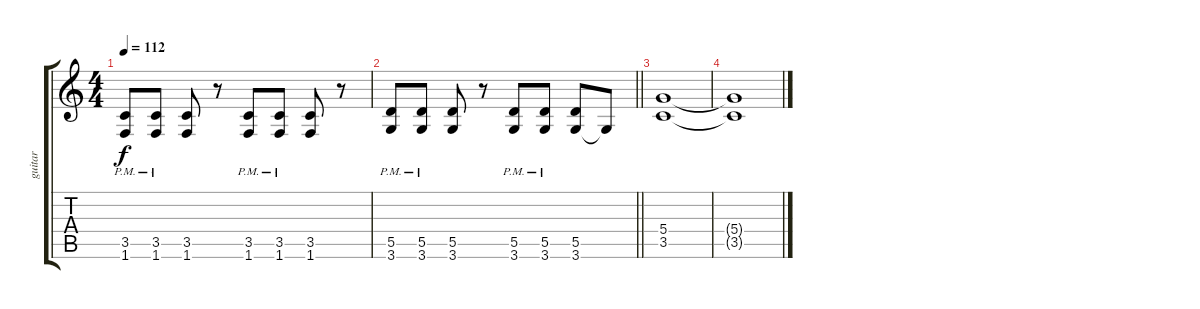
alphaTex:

\track ("guitar" "guitar") {instrument electricguitarclean}
\staff {score tabs}
\tuning (E4 B3 G3 D3 A2 E2) {hide}
\ts (4 4)
\tempo 112
\clef g2
\ks c
(3.5{pm} 1.6{pm}).8{dy f} (3.5{pm} 1.6{pm}).8 (3.5 1.6).8 r.8 (3.5{pm} 1.6{pm}).8 (3.5{pm} 1.6{pm}).8 (3.5 1.6).8 r.8 |
\barLineRight lightlight
(5.5{pm} 3.6{pm}).8 (5.5{pm} 3.6{pm}).8 (5.5 3.6).8 r.8 (5.5{pm} 3.6{pm}).8 (5.5{pm} 3.6{pm}).8 (5.5 3.6).8 3.6{t}.8 |
(5.4 3.5).1 |
(5.4{t} 3.5{t}).1
